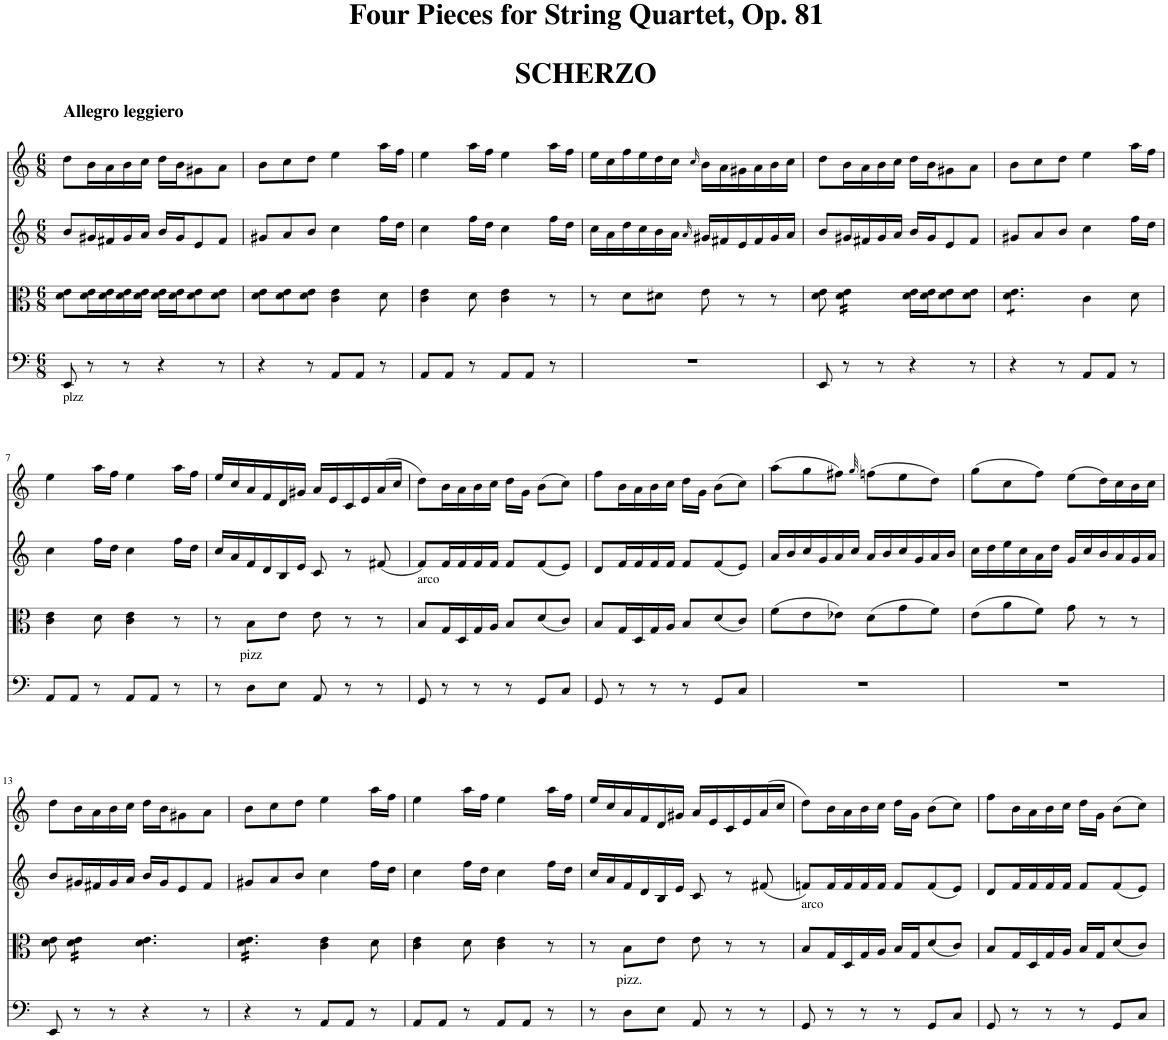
**kern	**kern	**text	**kern	**kern
*part4	*part3	*part3	*part2	*part1
*staff4	*staff3	*staff3	*staff2	*staff1
*I"Piano	*I"Piano	*	*I"Piano	*I"Piano
*I'Pno	*I'Pno	*	*I'Pno	*I'Pno
*clefF4	*clefC3	*	*clefG2	*clefG2
*k[]	*k[]	*	*k[]	*k[]
*M6/8	*M6/8	*	*M6/8	*M6/8
=1	=1	=1	=1	=1
!	!	!	!	!LO:TX:a:B:t=Allegro leggiero
!LO:TX:b:t=plzz	!	!	!	!
8EE/	8d\ 8e\L	.	8b/L	8dd\L
8r	16d\ 16e\L	.	16g#X/L	16b\L
.	16d\ 16e\	.	16f#X/	16a\
8r	16d\ 16e\	.	16g#/	16b\
.	16d\ 16e\JJ	.	16a/JJ	16cc\JJ
4r	16d\ 16e\LL	.	16b/LL	16dd\LL
.	16d\ 16e\J	.	16g#/J	16b\J
.	8d\ 8e\	.	8e/	8g#X\
8r	8d\ 8e\J	.	8f#/J	8a\J
=2	=2	=2	=2	=2
4r	8d\ 8e\L	.	8g#X/L	8b\L
.	8d\ 8e\	.	8a/	8cc\
8r	8d\ 8e\J	.	8b/J	8dd\J
8AA/L	4c\ 4e\	.	4cc\	4ee\
8AA/J	.	.	.	.
8r	8d\	.	16ff\LL	16aa\LL
.	.	.	16dd\JJ	16ff\JJ
=3	=3	=3	=3	=3
8AA/L	4c\ 4e\	.	4cc\	4ee\
8AA/J	.	.	.	.
8r	8d\	.	16ff\LL	16aa\LL
.	.	.	16dd\JJ	16ff\JJ
8AA/L	4c\ 4e\	.	4cc\	4ee\
8AA/J	.	.	.	.
8r	8r	.	16ff\LL	16aa\LL
.	.	.	16dd\JJ	16ff\JJ
=4	=4	=4	=4	=4
2.r	8r	.	16cc\LL	16ee\LL
.	.	.	16a\	16cc\
.	8d\L	.	16dd\	16ff\
.	.	.	16cc\	16ee\
.	8d#X\J	.	16b\	16dd\
.	.	.	16a\JJ	16cc\JJ
.	.	.	16qa/	16qcc/
.	8e\	.	16g#X/LL	16b\LL
.	.	.	16f#X/	16a\
.	8r	.	16e/	16g#X\
.	.	.	16f#/	16a\
.	8r	.	16g#/	16b\
.	.	.	16a/JJ	16cc\JJ
=5	=5	=5	=5	=5
8EE/	8d\ 8e\	.	8b/L	8dd\L
*	*tremolo	*	*	*
8r	16d\ 16e\LL	.	16g#X/L	16b\L
.	16d\ 16e\	.	16f#X/	16a\
8r	16d\ 16e\	.	16g#/	16b\
.	16d\ 16e\JJ	.	16a/JJ	16cc\JJ
*	*Xtremolo	*	*	*
4r	16d\ 16e\LL	.	16b/LL	16dd\LL
.	16d\ 16e\J	.	16g#/J	16b\J
.	8d\ 8e\	.	8e/	8g#X\
8r	8d\ 8e\J	.	8f#/J	8a\J
=6	=6	=6	=6	=6
*	*tremolo	*	*	*
4r	8d\ 8e\L	.	8g#X/L	8b\L
.	8d\ 8e\	.	8a/	8cc\
8r	8d\ 8e\J	.	8b/J	8dd\J
*	*Xtremolo	*	*	*
8AA/L	4c\	.	4cc\	4ee\
8AA/J	.	.	.	.
8r	8d\	.	16ff\LL	16aa\LL
.	.	.	16dd\JJ	16ff\JJ
!!LO:LB:g=z
=7	=7	=7	=7	=7
8AA/L	4c\ 4e\	.	4cc\	4ee\
8AA/J	.	.	.	.
8r	8d\	.	16ff\LL	16aa\LL
.	.	.	16dd\JJ	16ff\JJ
8AA/L	4c\ 4e\	.	4cc\	4ee\
8AA/J	.	.	.	.
8r	8r	.	16ff\LL	16aa\LL
.	.	.	16dd\JJ	16ff\JJ
=8	=8	=8	=8	=8
8r	8r	.	16cc/LL	16ee/LL
.	.	.	16a/	16cc/
!	!	!LO:LY:b	!	!
8D\L	8B\L	pizz	16f/	16a/
.	.	.	16d/	16f/
8E\J	8e\J	.	16B/	16d/
.	.	.	16e/JJ	16g#X/JJ
8AA/	8e\	.	8c/	16a/LL
.	.	.	.	16e/
8r	8r	.	8r	16c/
.	.	.	.	16e/
8r	8r	.	(8f#X/	(16a/
.	.	.	.	16cc/JJ
=9	=9	=9	=9	=9
!	!LO:TX:a:t=arco	!	!	!
8GG/	8B/L	.	8f/L)	8dd\L)
8r	16G/L	.	16f/L	16b\L
.	16D/	.	16f/	16a\
8r	16G/	.	16f/	16b\
.	16A/JJ	.	16f/JJ	16cc\JJ
8r	8B/L	.	8f/L	16dd\LL
.	.	.	.	16g\JJ
8GG/L	(8d/	.	(8f/	(8b\L
8C/J	8c/J)	.	8e/J)	8cc\J)
=10	=10	=10	=10	=10
8GG/	8B/L	.	8d/L	8ff\L
8r	16G/L	.	16f/L	16b\L
.	16D/	.	16f/	16a\
8r	16G/	.	16f/	16b\
.	16A/JJ	.	16f/JJ	16cc\JJ
8r	8B/L	.	8f/L	16dd\LL
.	.	.	.	16g\JJ
8GG/L	(8d/	.	(8f/	(8b\L
8C/J	8c/J)	.	8e/J)	8cc\J)
=11	=11	=11	=11	=11
2.r	(8f\L	.	16a/LL	(8aa\L
.	.	.	16b/	.
.	8e\	.	16cc/	8gg\
.	.	.	16g/	.
.	8e-X\J)	.	16a/	8ff#X\J)
.	.	.	16cc/JJ	.
.	.	.	.	32qgg/
.	(8d\L	.	16a/LL	(8ffn\L
.	.	.	16b/	.
.	8g\	.	16cc/	8ee\
.	.	.	16g/	.
.	8f\J)	.	16a/	8dd\J)
.	.	.	16b/JJ	.
=12	=12	=12	=12	=12
2.r	(8e\L	.	16cc\LL	(8gg\L
.	.	.	16dd\	.
.	8a\	.	16ee\	8cc\
.	.	.	16cc\	.
.	8f\J)	.	16a\	8ff\J)
.	.	.	16dd\JJ	.
.	8g\	.	16g/LL	(8ee\L
.	.	.	16cc/	.
.	8r	.	16b/	16dd\L)
.	.	.	16a/	16cc\
.	8r	.	16g/	16b\
.	.	.	16a/JJ	16cc\JJ
!!LO:LB:g=z
=13	=13	=13	=13	=13
8EE/	8d\ 8e\	.	8b/L	8dd\L
*	*tremolo	*	*	*
8r	16d\ 16e\LL	.	16g#X/L	16b\L
.	16d\ 16e\	.	16f#X/	16a\
8r	16d\ 16e\	.	16g#/	16b\
.	16d\ 16e\JJ	.	16a/JJ	16cc\JJ
*	*Xtremolo	*	*	*
4r	4.d\ 4.e\	.	16b/LL	16dd\LL
.	.	.	16g#/J	16b\J
.	.	.	8e/	8g#X\
8r	.	.	8f#/J	8a\J
=14	=14	=14	=14	=14
*	*tremolo	*	*	*
4r	16d\ 16e\LL	.	8g#X/L	8b\L
.	16d\ 16e\	.	.	.
.	16d\ 16e\	.	8a/	8cc\
.	16d\ 16e\	.	.	.
8r	16d\ 16e\	.	8b/J	8dd\J
.	16d\ 16e\JJ	.	.	.
*	*Xtremolo	*	*	*
8AA/L	4c\ 4e\	.	4cc\	4ee\
8AA/J	.	.	.	.
8r	8d\	.	16ff\LL	16aa\LL
.	.	.	16dd\JJ	16ff\JJ
=15	=15	=15	=15	=15
8AA/L	4c\ 4e\	.	4cc\	4ee\
8AA/J	.	.	.	.
8r	8d\	.	16ff\LL	16aa\LL
.	.	.	16dd\JJ	16ff\JJ
8AA/L	4c\ 4e\	.	4cc\	4ee\
8AA/J	.	.	.	.
8r	8r	.	16ff\LL	16aa\LL
.	.	.	16dd\JJ	16ff\JJ
=16	=16	=16	=16	=16
8r	8r	.	16cc/LL	16ee/LL
.	.	.	16a/	16cc/
!	!	!LO:LY:b	!	!
8D\L	8B\L	pizz.	16f/	16a/
.	.	.	16d/	16f/
8E\J	8e\J	.	16B/	16d/
.	.	.	16e/JJ	16g#X/JJ
8AA/	8e\	.	8c/	16a/LL
.	.	.	.	16e/
8r	8r	.	8r	16c/
.	.	.	.	16e/
8r	8r	.	(8f#X/	(16a/
.	.	.	.	16cc/JJ
=17	=17	=17	=17	=17
!	!LO:TX:a:t=arco	!	!	!
8GG/	8B/L	.	8fn/L)	8dd\L)
8r	16G/L	.	16f/L	16b\L
.	16D/	.	16f/	16a\
8r	16G/	.	16f/	16b\
.	16A/JJ	.	16f/JJ	16cc\JJ
8r	16B/LL	.	8f/L	16dd\LL
.	16G/J	.	.	16g\JJ
8GG/L	(8d/	.	(8f/	(8b\L
8C/J	8c/J)	.	8e/J)	8cc\J)
=18	=18	=18	=18	=18
8GG/	8B/L	.	8d/L	8ff\L
8r	16G/L	.	16f/L	16b\L
.	16D/	.	16f/	16a\
8r	16G/	.	16f/	16b\
.	16A/JJ	.	16f/JJ	16cc\JJ
8r	16B/LL	.	8f/L	16dd\LL
.	16G/J	.	.	16g\JJ
8GG/L	(8d/	.	(8f/	(8b\L
8C/J	8c/J)	.	8e/J)	8cc\J)
=	=	=	=	=
*-	*-	*-	*-	*-
